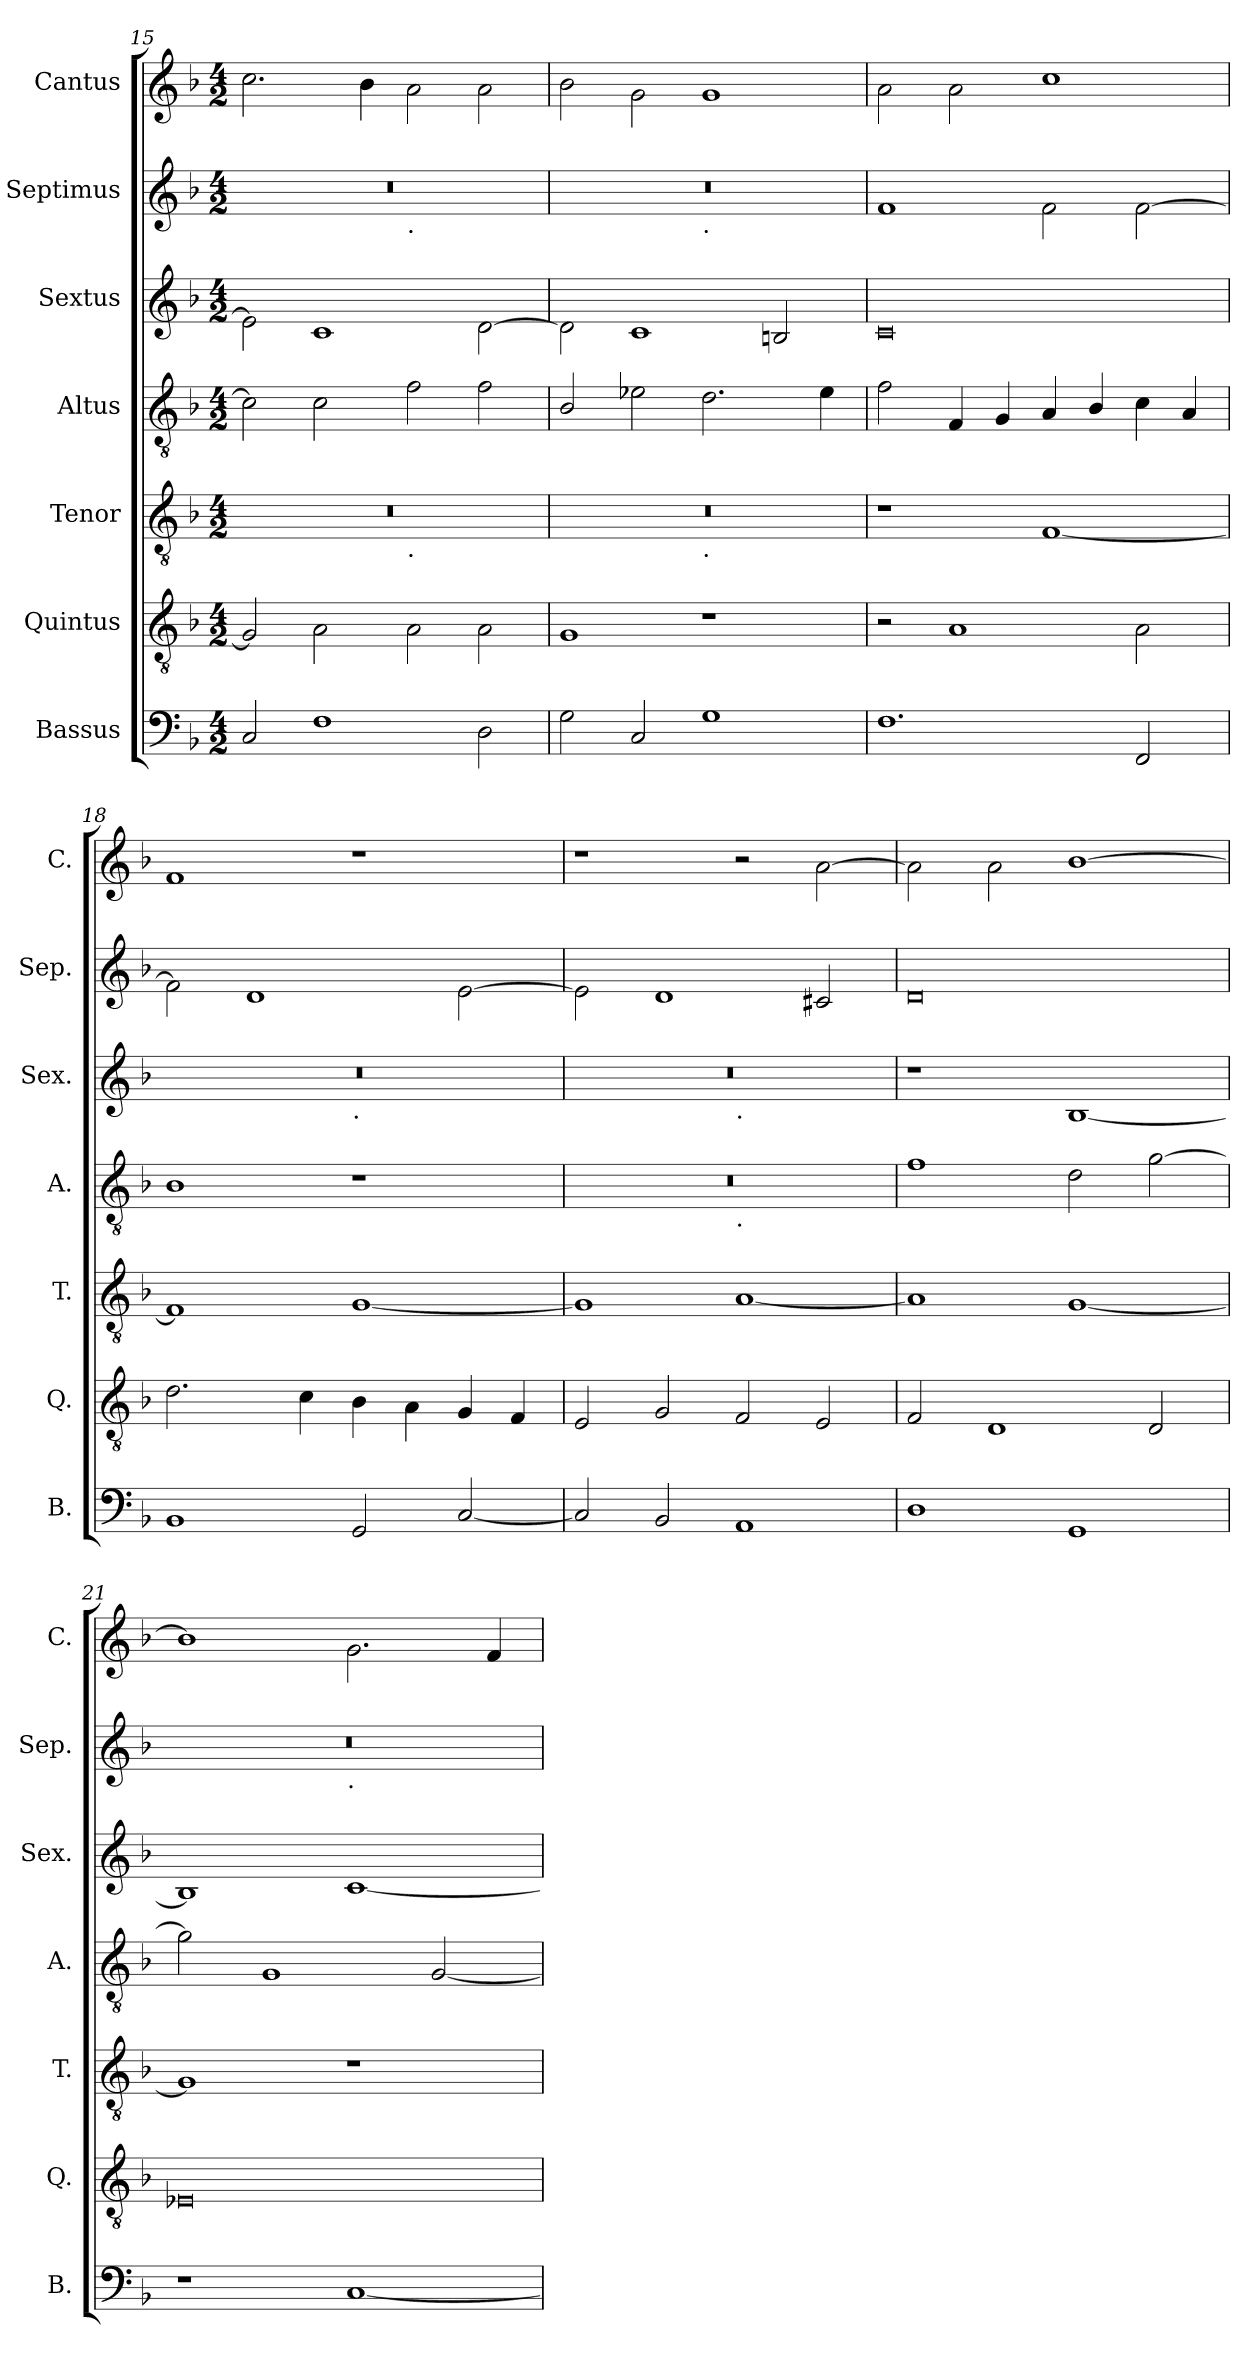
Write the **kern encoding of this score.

**kern	**kern	**kern	**kern	**kern	**kern	**kern
*part7	*part6	*part5	*part4	*part3	*part2	*part1
*staff7	*staff6	*staff5	*staff4	*staff3	*staff2	*staff1
*I"Bassus	*I"Quintus	*I"Tenor	*I"Altus	*I"Sextus	*I"Septimus	*I"Cantus
*I'B.	*I'Q.	*I'T.	*I'A.	*I'Sex.	*I'Sep.	*I'C.
*clefF4	*clefGv2	*clefGv2	*clefGv2	*clefG2	*clefG2	*clefG2
*k[b-]	*k[b-]	*k[b-]	*k[b-]	*k[b-]	*k[b-]	*k[b-]
*F:	*F:	*F:	*F:	*F:	*F:	*F:
*M4/2	*M4/2	*M4/2	*M4/2	*M4/2	*M4/2	*M4/2
=15	=15	=15	=15	=15	=15	=15
*	*	*^	*	*	*^	*
2C/	2G/]	0r	1ryy	2c\]	2e-\]	0r	1ryy	2.cc\
1F	2A\	.	.	2c\	1c	.	.	.
.	.	.	.	.	.	.	.	4b-\
!	!	!	!	!	!	!	!LO:TX:b:t=.	!
!	!	!	!LO:TX:b:t=.	!	!	!	!	!
.	2A\	.	1ryy	2f\	.	.	1ryy	2a\
2D\	2A\	.	.	2f\	[2d\	.	.	2a\
=16	=16	=16	=16	=16	=16	=16	=16	=16
2G\	1G	0r	1ryy	2B-/	2d\]	0r	1ryy	2b-\
2C/	.	.	.	2e-X\	1c	.	.	2g\
!	!	!	!	!	!	!	!LO:TX:b:t=.	!
!	!	!	!LO:TX:b:t=.	!	!	!	!	!
1G	1r	.	1ryy	2.d\	.	.	1ryy	1g
.	.	.	.	.	2Bn/	.	.	.
.	.	.	.	4e-\	.	.	.	.
*	*	*v	*v	*	*	*v	*v	*
=17	=17	=17	=17	=17	=17	=17
1.F	2r	1r	2f\	0c	1f	2a\
.	1A	.	4F/	.	.	2a\
.	.	.	4G/	.	.	.
.	.	[1F	4A/	.	2f\	1cc
.	.	.	4B-/	.	.	.
2FF/	2A\	.	4c\	.	[2f\	.
.	.	.	4A/	.	.	.
=18	=18	=18	=18	=18	=18	=18
*	*	*	*	*^	*	*
1BB-	2.d\	1F]	1B-	0r	1ryy	2f\]	1f
.	.	.	.	.	.	1d	.
.	4c\	.	.	.	.	.	.
!	!	!	!	!	!LO:TX:b:t=.	!	!
2GG/	4B-\	[1G	1r	.	1ryy	.	1r
.	4A\	.	.	.	.	.	.
[2C/	4G/	.	.	.	.	[2e\	.
.	4F/	.	.	.	.	.	.
!!LO:LB:g=z
=19	=19	=19	=19	=19	=19	=19	=19
*	*	*	*^	*	*	*	*
2C/]	2E/	1G]	0r	1ryy	0r	1ryy	2e\]	1r
2BB-/	2G/	.	.	.	.	.	1d	.
!	!	!	!	!	!	!LO:TX:b:t=.	!	!
!	!	!	!	!LO:TX:b:t=.	!	!	!	!
1AA	2F/	[1A	.	1ryy	.	1ryy	.	2r
.	2E/	.	.	.	.	.	2c#X/	[2a\
*	*	*	*v	*v	*	*	*	*
*	*	*	*	*v	*v	*	*
=20	=20	=20	=20	=20	=20	=20
1D	2F/	1A]	1f	1r	0d	2a\]
.	1D	.	.	.	.	2a\
1GG	.	[1G	2d\	[1B-	.	[1b-
.	2D/	.	[2g\	.	.	.
=21	=21	=21	=21	=21	=21	=21
*	*	*	*	*	*^	*
1r	0E-X	1G]	2g\]	1B-]	0r	1ryy	1b-]
.	.	.	1G	.	.	.	.
!	!	!	!	!	!	!LO:TX:b:t=.	!
[1C	.	1r	.	[1c	.	1ryy	2.g\
.	.	.	[2G/	.	.	.	.
.	.	.	.	.	.	.	4f/
*	*	*	*	*	*v	*v	*
=	=	=	=	=	=	=
*-	*-	*-	*-	*-	*-	*-
